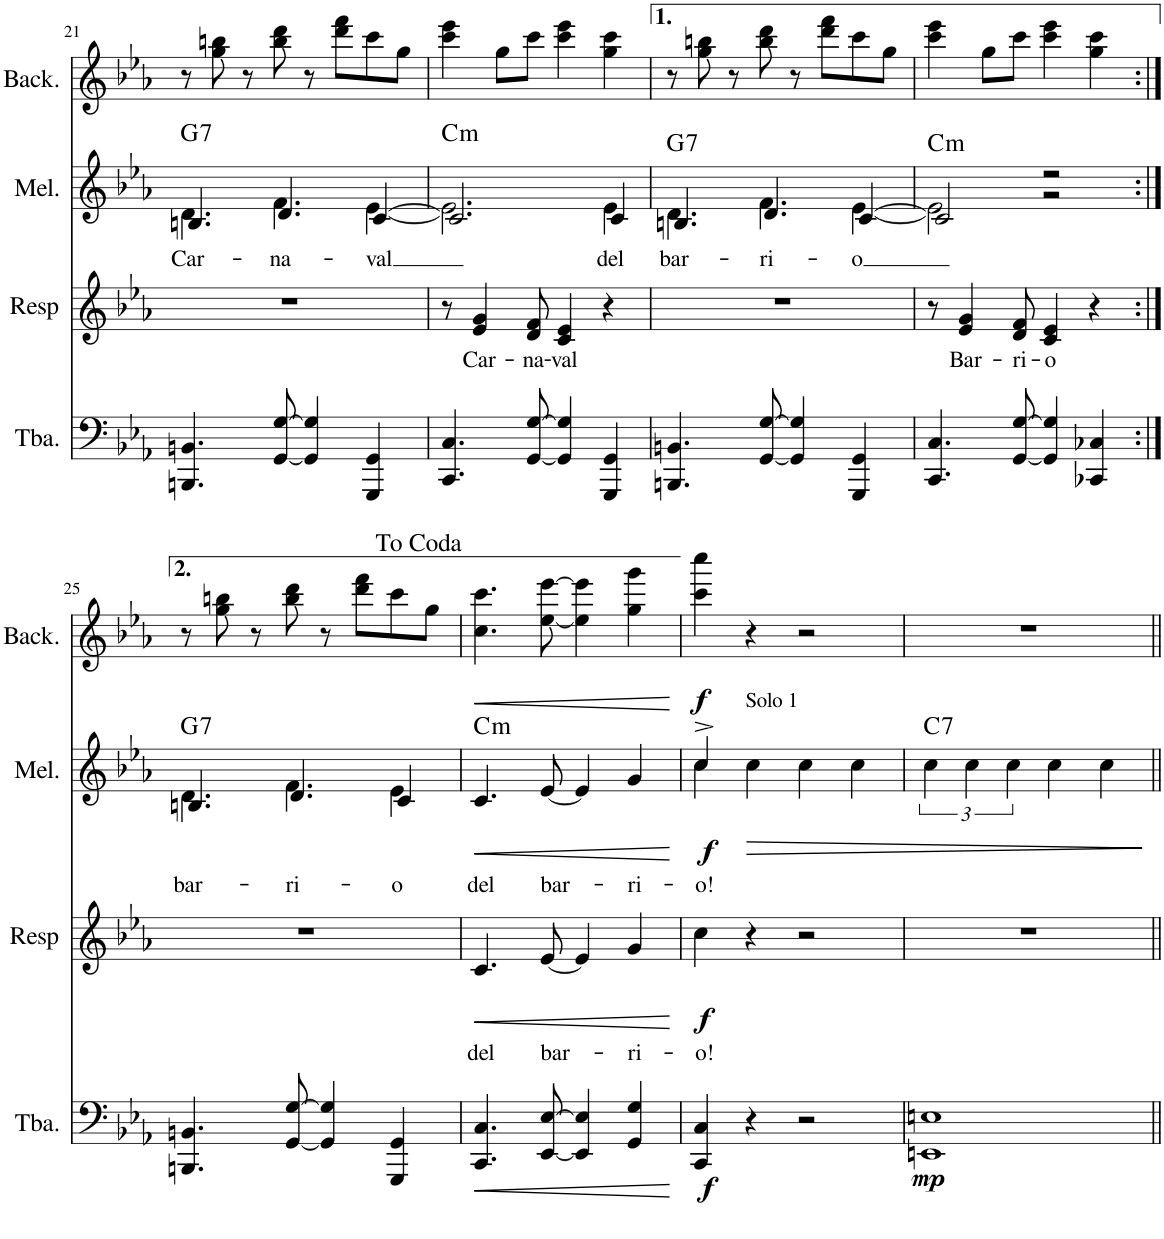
**kern	**dynam	**kern	**text	**dynam	**kern	**text	**dynam	**harte	**kern	**dynam
*part4	*part4	*part3	*part3	*part3	*part2	*part2	*part2	*part2	*part1	*part1
*staff4	*staff4	*staff3	*staff3	*staff3	*staff2	*staff2	*staff2	*	*staff1	*staff1
*I"Tuba	*	*I"Response	*	*	*I"Melody	*	*	*	*I"Backing Reeds	*
*I'Tba.	*	*I'Resp	*	*	*I'Mel.	*	*	*	*I'Back.	*
!!LO:PB:g=z
*clefF4	*	*clefG2	*	*	*clefG2	*	*	*	*clefG2	*
*	*	*ITrd5c9	*	*	*ITrd1c2	*	*	*	*	*
*k[b-e-a-]	*	*k[b-e-a-]	*	*	*k[b-e-a-]	*	*	*	*k[b-e-a-]	*
*M2/2	*	*M2/2	*	*	*M2/2	*	*	*	*M2/2	*
*met(c|)	*	*met(c|)	*	*	*met(c|)	*	*	*	*met(c|)	*
=21	=21	=21	=21	=21	=21	=21	=21	=21	=21	=21
!	!	!	!	!	!	!LO:LY:b	!	!LO:H:kt=7	!	!
*	*	*	*	*	*^	*	*	*	*	*
4.BBBn/ 4.BBn/	.	1r	.	.	4.Bn/	4.d\	Car-	.	G:7	8r	.
.	.	.	.	.	.	.	.	.	.	8gg\ 8bbn\	.
.	.	.	.	.	.	.	.	.	.	8r	.
!	!	!	!	!	!	!	!LO:LY:b	!	!	!	!
[8GG/ [8G/	.	.	.	.	4.d/	4.f\	-na-	.	.	8bb\ 8ddd\	.
4GG/] 4G/]	.	.	.	.	.	.	.	.	.	8r	.
.	.	.	.	.	.	.	.	.	.	8ddd\ 8fff\L	.
!	!	!	!	!	!	!	!LO:LY:b	!	!	!	!
4GGG/ 4GG/	.	.	.	.	[4c/	[4e-\	-val	.	.	8ccc\	.
.	.	.	.	.	.	.	.	.	.	8gg\J	.
=22	=22	=22	=22	=22	=22	=22	=22	=22	=22	=22	=22
!	!	!	!	!	!	!	!	!	!LO:H:kt=m	!	!
4.CC/ 4.C/	.	8r	.	.	2.c/]	2.e-\]	.	.	C:min	4ccc\ 4eee-\	.
!	!	!	!LO:LY:b	!	!	!	!	!	!	!	!
.	.	4e-/ 4g/	Car-	.	.	.	.	.	.	.	.
.	.	.	.	.	.	.	.	.	.	8gg\L	.
!	!	!	!LO:LY:b	!	!	!	!	!	!	!	!
[8GG/ [8G/	.	8d/ 8f/	-na-	.	.	.	.	.	.	8ccc\J	.
!	!	!	!LO:LY:b	!	!	!	!	!	!	!	!
4GG/] 4G/]	.	4c/ 4e-/	-val	.	.	.	.	.	.	4ccc\ 4eee-\	.
!	!	!	!	!	!	!	!LO:LY:b	!	!	!	!
4GGG/ 4GG/	.	4r	.	.	4c/	4e-\	del	.	.	4gg\ 4ccc\	.
=23	=23	=23	=23	=23	=23	=23	=23	=23	=23	=23	=23
!	!	!	!	!	!	!	!LO:LY:b	!	!LO:H:kt=7	!	!
4.BBBn/ 4.BBn/	.	1r	.	.	4.Bn/	4.d\	bar-	.	G:7	8r	.
.	.	.	.	.	.	.	.	.	.	8gg\ 8bbn\	.
.	.	.	.	.	.	.	.	.	.	8r	.
!	!	!	!	!	!	!	!LO:LY:b	!	!	!	!
[8GG/ [8G/	.	.	.	.	4.d/	4.f\	-ri-	.	.	8bb\ 8ddd\	.
4GG/] 4G/]	.	.	.	.	.	.	.	.	.	8r	.
.	.	.	.	.	.	.	.	.	.	8ddd\ 8fff\L	.
!	!	!	!	!	!	!	!LO:LY:b	!	!	!	!
4GGG/ 4GG/	.	.	.	.	[4c/	[4e-\	o	.	.	8ccc\	.
.	.	.	.	.	.	.	.	.	.	8gg\J	.
=24	=24	=24	=24	=24	=24	=24	=24	=24	=24	=24	=24
!	!	!	!	!	!	!	!	!	!LO:H:kt=m	!	!
4.CC/ 4.C/	.	8r	.	.	2c/]	2e-\]	.	.	C:min	4ccc\ 4eee-\	.
!	!	!	!LO:LY:b	!	!	!	!	!	!	!	!
.	.	4e-/ 4g/	Bar-	.	.	.	.	.	.	.	.
.	.	.	.	.	.	.	.	.	.	8gg\L	.
!	!	!	!LO:LY:b	!	!	!	!	!	!	!	!
[8GG/ [8G/	.	8d/ 8f/	-ri-	.	.	.	.	.	.	8ccc\J	.
!	!	!	!LO:LY:b	!	!	!	!	!	!	!	!
4GG/] 4G/]	.	4c/ 4e-/	-o	.	2r	2r	.	.	.	4ccc\ 4eee-\	.
4CC-X/ 4C-X/	.	4r	.	.	.	.	.	.	.	4gg\ 4ccc\	.
!!LO:LB:g=z
=25:|!	=25:|!	=25:|!	=25:|!	=25:|!	=25:|!	=25:|!	=25:|!	=25:|!	=25:|!	=25:|!	=25:|!
!	!	!	!	!	!	!	!LO:LY:b	!	!LO:H:kt=7	!	!
4.BBBn/ 4.BBn/	.	1r	.	.	4.Bn/	4.d\	bar-	.	G:7	8r	.
.	.	.	.	.	.	.	.	.	.	8gg\ 8bbn\	.
.	.	.	.	.	.	.	.	.	.	8r	.
!	!	!	!	!	!	!	!LO:LY:b	!	!	!	!
[8GG/ [8G/	.	.	.	.	4.d/	4.f\	-ri-	.	.	8bb\ 8ddd\	.
4GG/] 4G/]	.	.	.	.	.	.	.	.	.	8r	.
.	.	.	.	.	.	.	.	.	.	8ddd\ 8fff\L	.
!	!	!	!	!	!	!	!LO:LY:b	!	!	!	!
4GGG/ 4GG/	.	.	.	.	4c/	4e-\	-o	.	.	8ccc\	.
.	.	.	.	.	.	.	.	.	.	8gg\J	.
*	*	*	*	*	*v	*v	*	*	*	*	*
=26	=26	=26	=26	=26	=26	=26	=26	=26	=26	=26
!	!LO:HP:b	!	!LO:LY:b	!LO:HP:b	!	!LO:LY:b	!LO:HP:b	!LO:H:kt=m	!	!LO:HP:b
4.CC/ 4.C/	<	4.c/	del	<	4.c/	del	<	C:min	4.cc\ 4.ccc\	<
!	!	!	!LO:LY:b	!	!	!LO:LY:b	!	!	!	!
[8EE-/ [8E-/	.	[8e-/	bar-	.	[8e-/	bar-	.	.	[8ee-\ [8eee-\	.
4EE-/] 4E-/]	.	4e-/]	.	.	4e-/]	.	.	.	4ee-\] 4eee-\]	.
!	!	!	!LO:LY:b	!	!	!LO:LY:b	!	!	!	!
4GG/ 4G/	.	4g/	-ri-	.	4g/	-ri-	.	.	4gg\ 4ggg\	.
.	[	.	.	[	.	.	[	.	.	[
=27	=27	=27	=27	=27	=27	=27	=27	=27	=27	=27
!	!LO:DY:b	!	!LO:LY:b	!LO:DY:b	!	!LO:LY:b	!LO:DY:b	!	!	!LO:DY:b
*	*	*	*	*	*^	*	*	*	*	*
4CC/ 4C/	f	4cc\	-o!	f	4cc^/	4cc\	-o!	f	.	4ccc\ 4cccc\	f
!	!	!	!	!	!LO:TX:a:t=Solo 1	!	!	!	!	!	!
!	!	!	!	!	!	!	!	!LO:HP:b	!	!	!
4r	.	4r	.	.	4ryy	4cc\	.	>	.	4r	.
2r	.	2r	.	.	4ryy	4cc\	.	.	.	2r	.
.	.	.	.	.	4ryy	4cc\	.	.	.	.	.
=28	=28	=28	=28	=28	=28	=28	=28	=28	=28	=28	=28
!	!LO:DY:b	!	!	!	!	!	!	!	!LO:H:kt=7	!	!
*	*	*	*	*	*v	*v	*	*	*	*	*
1EEn 1En	mp	1r	.	.	6cc\	.	.	C:7	1r	.
.	.	.	.	.	6cc\	.	.	.	.	.
.	.	.	.	.	6cc\	.	.	.	.	.
.	.	.	.	.	4cc\	.	.	.	.	.
.	.	.	.	.	4cc\	.	.	.	.	.
.	.	.	.	.	.	.	]	.	.	.
=||	=||	=||	=||	=||	=||	=||	=||	=||	=||	=||
*-	*-	*-	*-	*-	*-	*-	*-	*-	*-	*-
